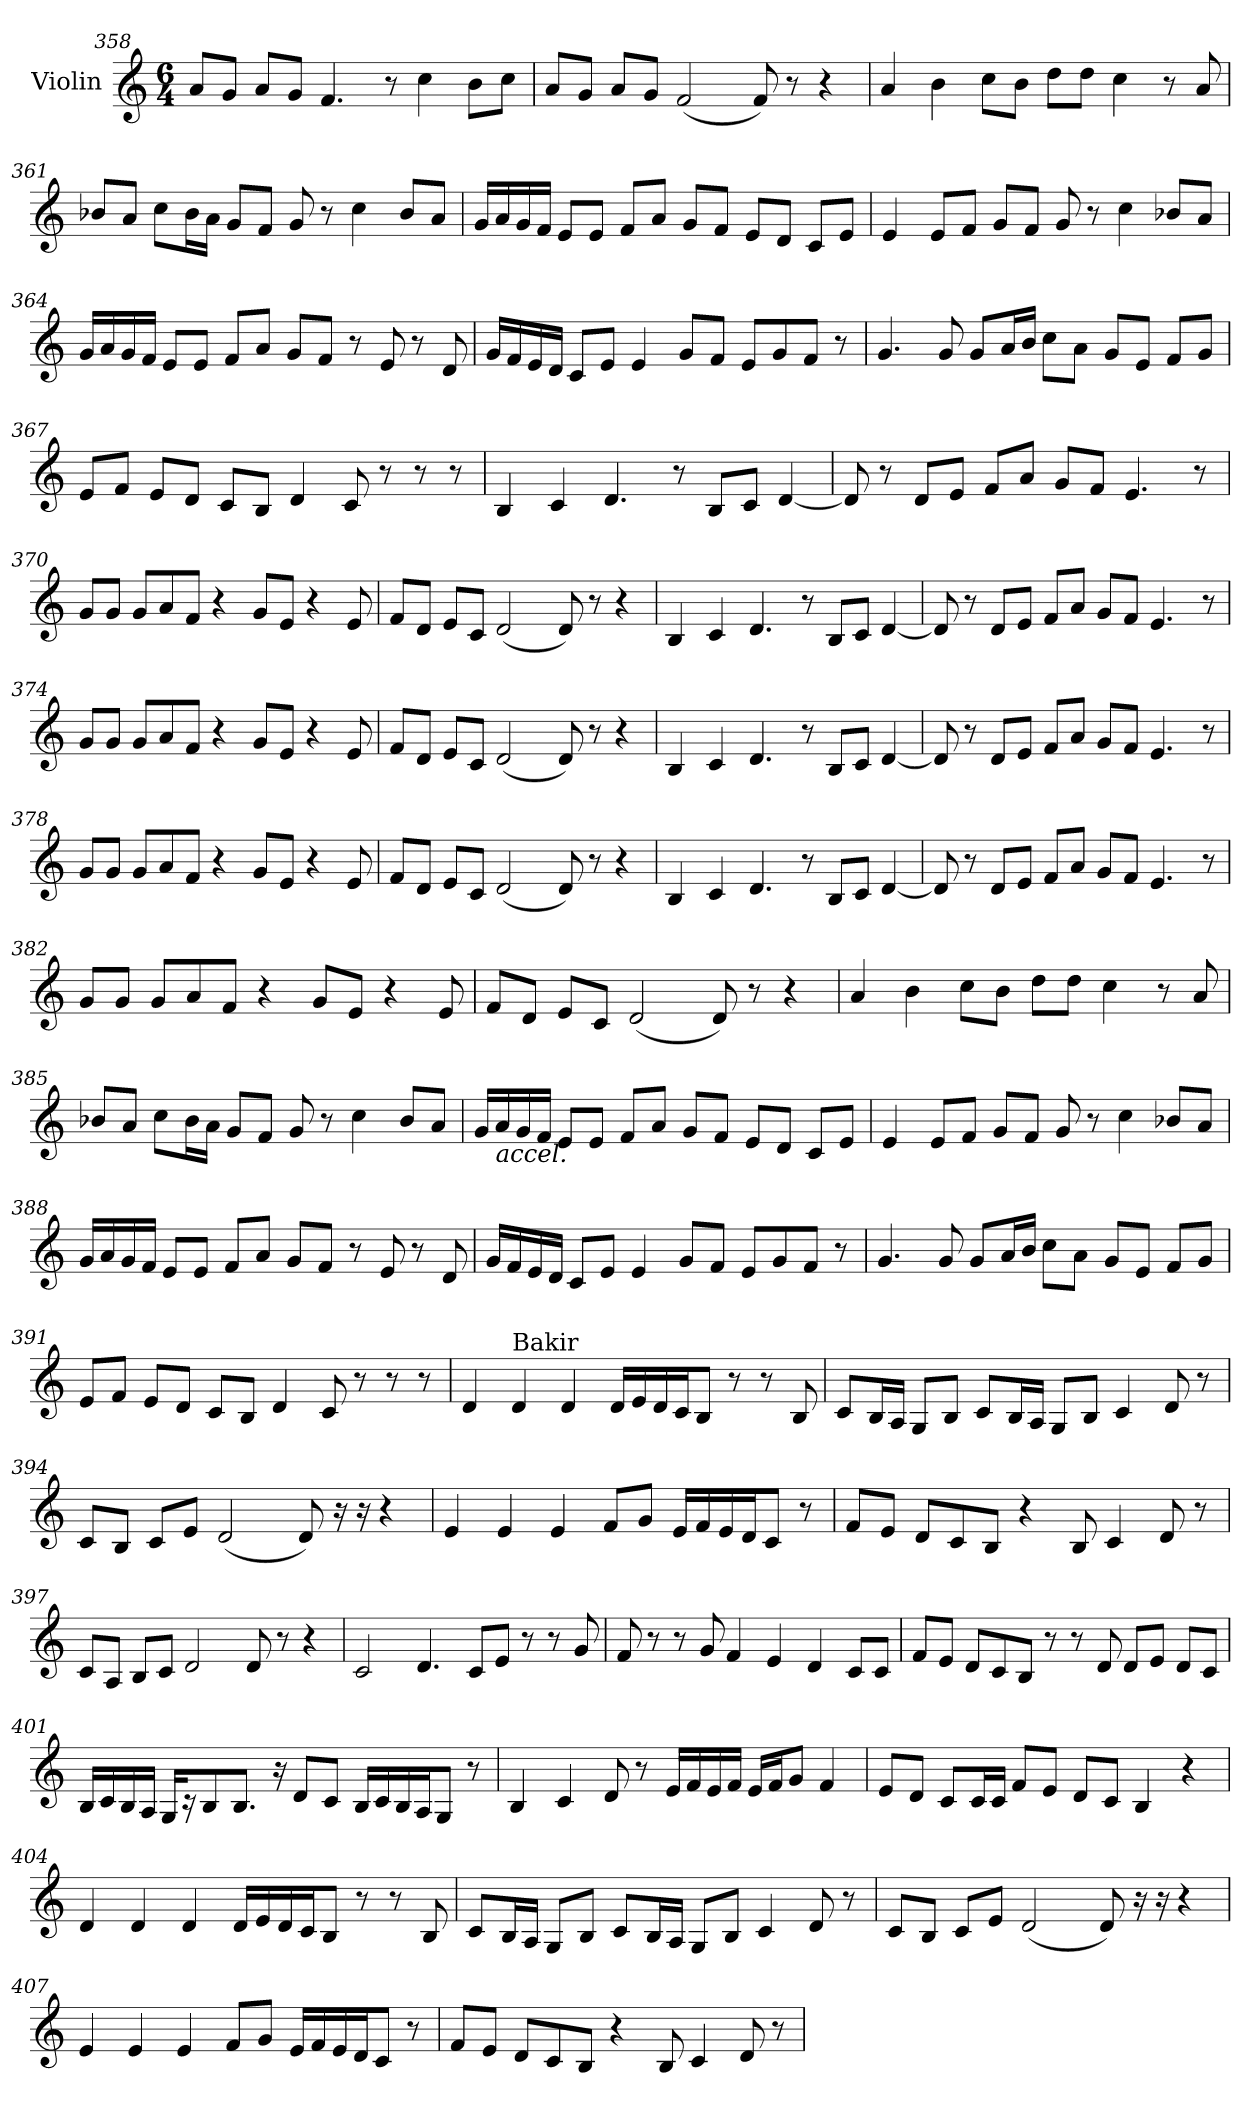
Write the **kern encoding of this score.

**kern
*part1
*staff1
*I"Violin
!!LO:LB:g=z
*clefG2
*k[]
*M6/4
=358
8a/L
8g/J
8a/L
8g/J
4.f/
8r
4cc\
8b\L
8cc\J
!!LO:LB:g=z
=359
8a/L
8g/J
8a/L
8g/J
(<2f/
8f/)
8r
4r
=360
4a/
4b\
8cc\L
8b\J
8dd\L
8dd\J
4cc\
8r
8a/
=361
8b-X/L
8a/J
8cc\L
16b-\L
16a\JJ
8g/L
8f/J
8g/
8r
4cc\
8b-/L
8a/J
!!LO:LB:g=z
=362
16g/LL
16a/
16g/
16f/JJ
8e/L
8e/J
8f/L
8a/J
8g/L
8f/J
8e/L
8d/J
8c/L
8e/J
=363
4e/
8e/L
8f/J
8g/L
8f/J
8g/
8r
4cc\
8b-X/L
8a/J
=364
16g/LL
16a/
16g/
16f/JJ
8e/L
8e/J
8f/L
8a/J
8g/L
8f/J
8r
8e/
8r
8d/
!!LO:LB:g=z
=365
16g/LL
16f/
16e/
16d/JJ
8c/L
8e/J
4e/
8g/L
8f/J
8e/L
8g/
8f/J
8r
=366
4.g/
8g/
8g/L
16a/L
16b/JJ
8cc\L
8a\J
8g/L
8e/J
8f/L
8g/J
=367
8e/L
8f/J
8e/L
8d/J
8c/L
8B/J
4d/
8c/
8r
8r
8r
!!LO:LB:g=z
=368
4B/
4c/
4.d/
8r
8B/L
8c/J
[4d/
=369
8d/]
8r
8d/L
8e/J
8f/L
8a/J
8g/L
8f/J
4.e/
8r
=370
8g/L
8g/J
8g/L
8a/
8f/J
4r
8g/L
8e/J
4r
8e/
!!LO:LB:g=z
=371
8f/L
8d/J
8e/L
8c/J
(<2d/
8d/)
8r
4r
=372
4B/
4c/
4.d/
8r
8B/L
8c/J
[4d/
=373
8d/]
8r
8d/L
8e/J
8f/L
8a/J
8g/L
8f/J
4.e/
8r
!!LO:PB:g=z
=374
8g/L
8g/J
8g/L
8a/
8f/J
4r
8g/L
8e/J
4r
8e/
=375
8f/L
8d/J
8e/L
8c/J
(<2d/
8d/)
8r
4r
=376
4B/
4c/
4.d/
8r
8B/L
8c/J
[4d/
!!LO:LB:g=z
=377
8d/]
8r
8d/L
8e/J
8f/L
8a/J
8g/L
8f/J
4.e/
8r
=378
8g/L
8g/J
8g/L
8a/
8f/J
4r
8g/L
8e/J
4r
8e/
=379
8f/L
8d/J
8e/L
8c/J
(<2d/
8d/)
8r
4r
!!LO:LB:g=z
=380
4B/
4c/
4.d/
8r
8B/L
8c/J
[4d/
=381
8d/]
8r
8d/L
8e/J
8f/L
8a/J
8g/L
8f/J
4.e/
8r
=382
8g/L
8g/J
8g/L
8a/
8f/J
4r
8g/L
8e/J
4r
8e/
!!LO:LB:g=z
=383
8f/L
8d/J
8e/L
8c/J
(<2d/
8d/)
8r
4r
=384
4a/
4b\
8cc\L
8b\J
8dd\L
8dd\J
4cc\
8r
8a/
=385
8b-X/L
8a/J
8cc\L
16b-\L
16a\JJ
8g/L
8f/J
8g/
8r
4cc\
8b-/L
8a/J
!!LO:LB:g=z
=386
16g/LL
!LO:TX:b:i:t=accel.
16a/
16g/
16f/JJ
8e/L
8e/J
8f/L
8a/J
8g/L
8f/J
8e/L
8d/J
8c/L
8e/J
=387
4e/
8e/L
8f/J
8g/L
8f/J
8g/
8r
4cc\
8b-X/L
8a/J
=388
16g/LL
16a/
16g/
16f/JJ
8e/L
8e/J
8f/L
8a/J
8g/L
8f/J
8r
8e/
8r
8d/
!!LO:LB:g=z
=389
16g/LL
16f/
16e/
16d/JJ
8c/L
8e/J
4e/
8g/L
8f/J
8e/L
8g/
8f/J
8r
=390
4.g/
8g/
8g/L
16a/L
16b/JJ
8cc\L
8a\J
8g/L
8e/J
8f/L
8g/J
=391
8e/L
8f/J
8e/L
8d/J
8c/L
8B/J
4d/
8c/
8r
8r
8r
!!LO:LB:g=z
=392
4d/
!LO:TX:a:t=Bakir
4d/
4d/
16d/LL
16e/
16d/
16c/J
8B/J
8r
8r
8B/
=393
8c/L
16B/L
16A/JJ
8G/L
8B/J
8c/L
16B/L
16A/JJ
8G/L
8B/J
4c/
8d/
8r
=394
8c/L
8B/J
8c/L
8e/J
(<2d/
8d/)
16r
16r
4r
!!LO:LB:g=z
=395
4e/
4e/
4e/
8f/L
8g/J
16e/LL
16f/
16e/
16d/J
8c/J
8r
=396
8f/L
8e/J
8d/L
8c/
8B/J
4r
8B/
4c/
8d/
8r
=397
8c/L
8A/J
8B/L
8c/J
2d/
8d/
8r
4r
!!LO:PB:g=z
=398
2c/
4.d/
8c/L
8e/J
8r
8r
8g/
=399
8f/
8r
8r
8g/
4f/
4e/
4d/
8c/L
8c/J
=400
8f/L
8e/J
8d/L
8c/
8B/J
8r
8r
8d/
8d/L
8e/J
8d/L
8c/J
!!LO:LB:g=z
=401
16B/LL
16c/
16B/
16A/JJ
16G/KL
16r
8B/
8.B/J
16r
8d/L
8c/J
16B/LL
16c/
16B/
16A/J
8G/J
8r
=402
4B/
4c/
8d/
8r
16e/LL
16f/
16e/
16f/JJ
16e/LL
16f/J
8g/J
4f/
!!LO:LB:g=z
=403
8e/L
8d/J
8c/L
16c/L
16c/JJ
8f/L
8e/J
8d/L
8c/J
4B/
4r
=404
*MM70
4d/
4d/
4d/
16d/LL
16e/
16d/
16c/J
8B/J
8r
8r
8B/
!!LO:LB:g=z
=405
8c/L
16B/L
16A/JJ
8G/L
8B/J
8c/L
16B/L
16A/JJ
8G/L
8B/J
4c/
8d/
8r
!!LO:LB:g=z
=406
8c/L
8B/J
8c/L
8e/J
(<2d/
8d/)
16r
16r
4r
!!LO:LB:g=z
=407
4e/
4e/
4e/
8f/L
8g/J
16e/LL
16f/
16e/
16d/J
8c/J
8r
=408
8f/L
8e/J
8d/L
8c/
8B/J
4r
8B/
4c/
8d/
8r
=
*-
